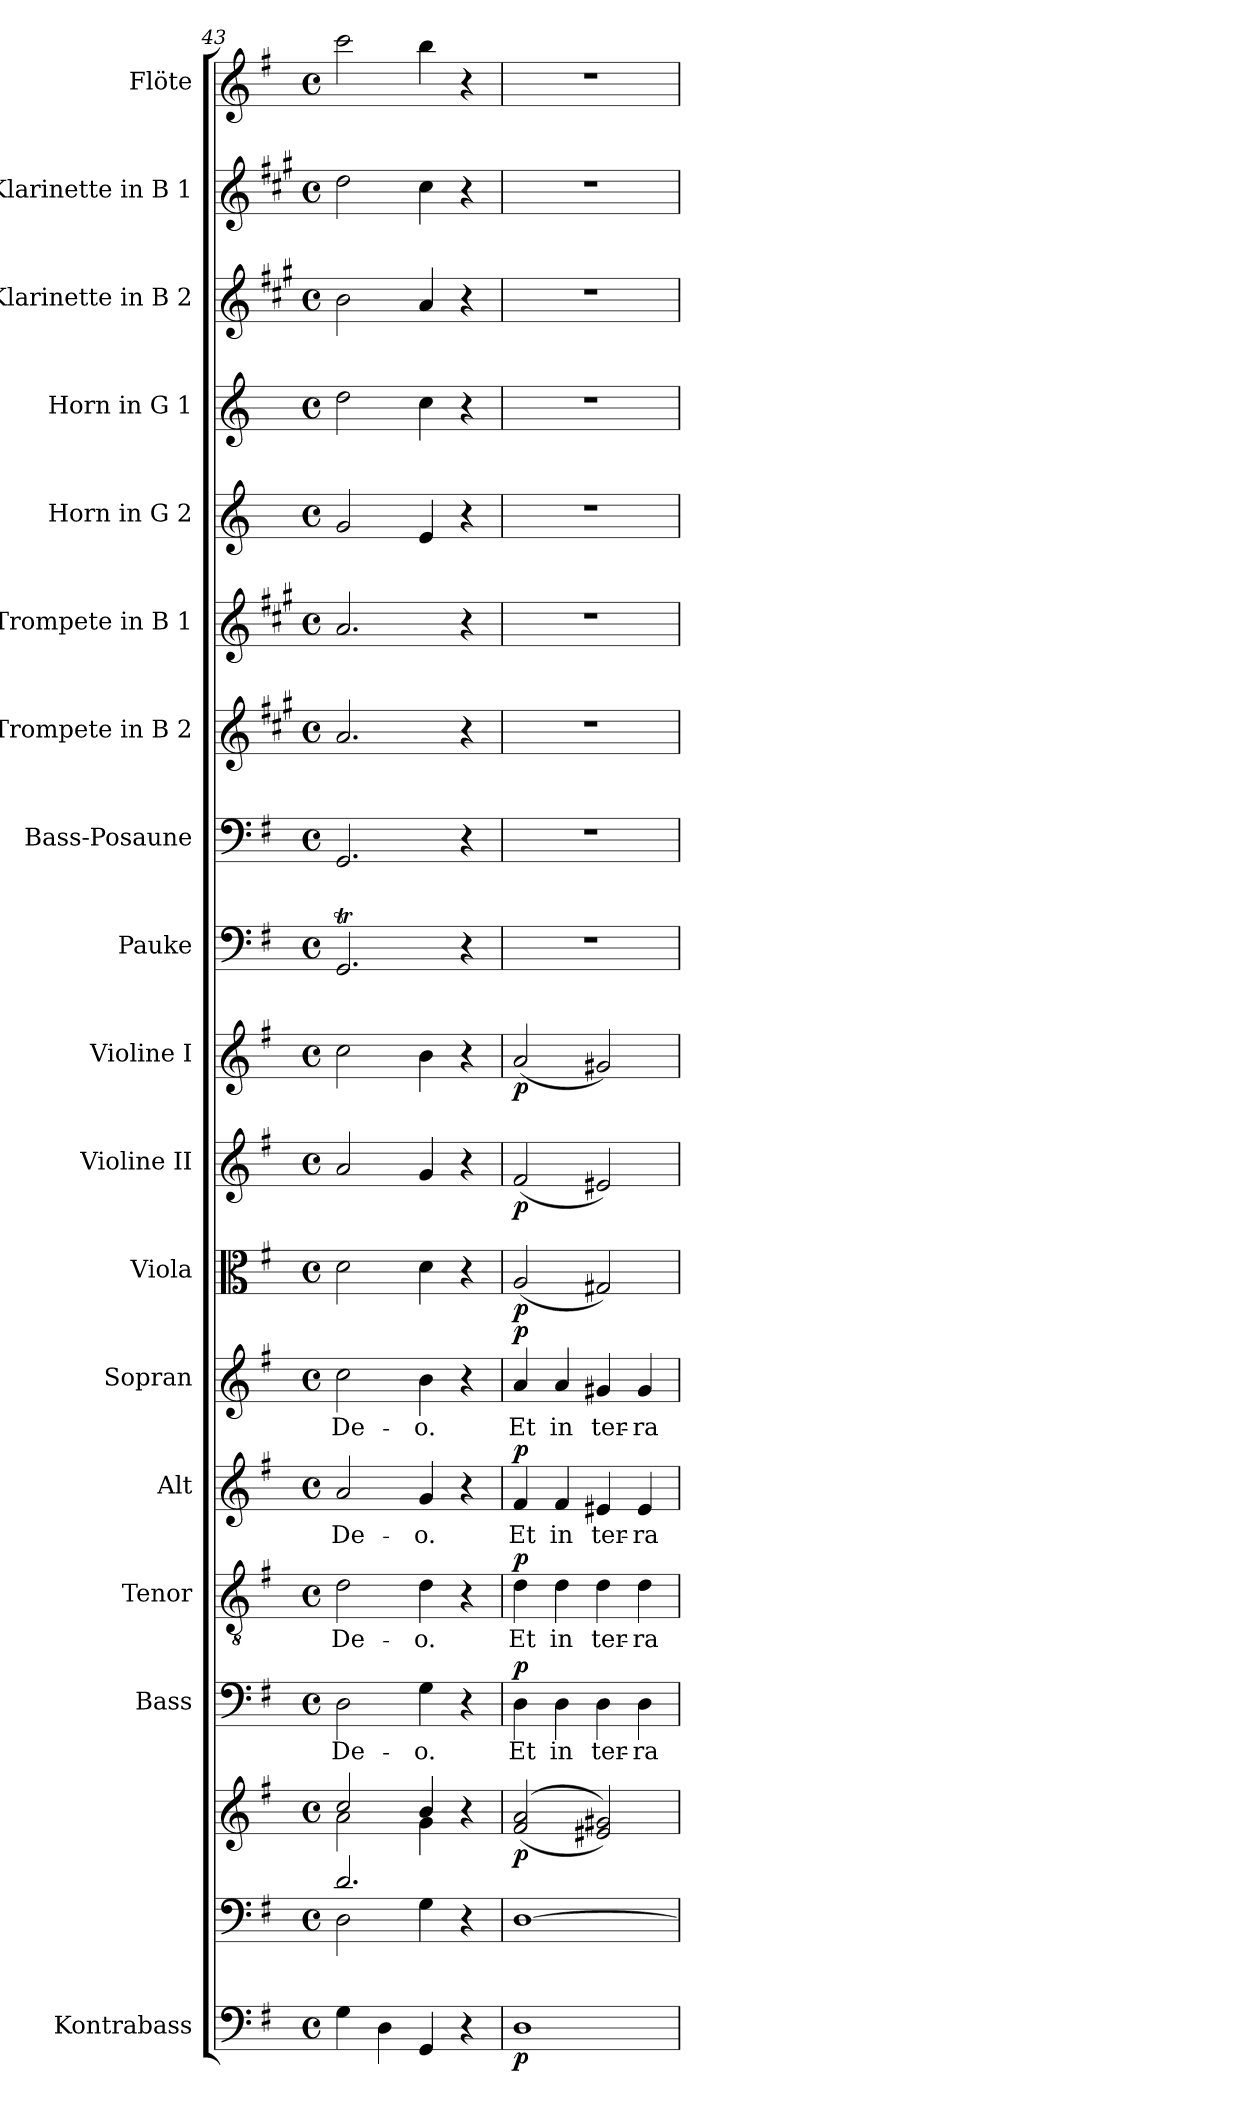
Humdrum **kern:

**kern	**dynam	**kern	**kern	**dynam	**kern	**text	**dynam	**kern	**text	**dynam	**kern	**text	**dynam	**kern	**text	**dynam	**kern	**dynam	**kern	**dynam	**kern	**dynam	**kern	**kern	**kern	**kern	**kern	**kern	**kern	**kern	**kern
*part18	*part18	*part17	*part17	*part17	*part16	*part16	*part16	*part15	*part15	*part15	*part14	*part14	*part14	*part13	*part13	*part13	*part12	*part12	*part11	*part11	*part10	*part10	*part9	*part8	*part7	*part6	*part5	*part4	*part3	*part2	*part1
*staff19	*staff19	*staff18	*staff17	*staff17/18	*staff16	*staff16	*staff16	*staff15	*staff15	*staff15	*staff14	*staff14	*staff14	*staff13	*staff13	*staff13	*staff12	*staff12	*staff11	*staff11	*staff10	*staff10	*staff9	*staff8	*staff7	*staff6	*staff5	*staff4	*staff3	*staff2	*staff1
*I"Kontrabass	*	*	*	*	*I"Bass	*	*	*I"Tenor	*	*	*I"Alt	*	*	*I"Sopran	*	*	*I"Viola	*	*I"Violine II	*	*I"Violine I	*	*I"Pauke	*I"Bass-Posaune	*I"Trompete in B 2	*I"Trompete in B 1	*I"Horn in G 2	*I"Horn in G 1	*I"Klarinette in B 2	*I"Klarinette in B 1	*I"Flöte
*I'Kb.	*	*	*	*	*I'B	*	*	*I'T	*	*	*I'A	*	*	*I'S	*	*	*I'Vla.	*	*I'Vl. II	*	*I'Vl. I	*	*I'Pk.	*I'B. Pos.	*	*	*I'Hrn. 2	*I'Hrn. 1	*	*	*I'Fl.
*clefF4	*	*clefF4	*clefG2	*	*clefF4	*	*	*clefGv2	*	*	*clefG2	*	*	*clefG2	*	*	*clefC3	*	*clefG2	*	*clefG2	*	*clefF4	*clefF4	*clefG2	*clefG2	*clefG2	*clefG2	*clefG2	*clefG2	*clefG2
*ITrd7c12	*	*	*	*	*	*	*	*	*	*	*	*	*	*	*	*	*	*	*	*	*	*	*	*	*ITrd1c2	*ITrd1c2	*ITrd3c5	*ITrd3c5	*ITrd1c2	*ITrd1c2	*
*k[f#]	*	*k[f#]	*k[f#]	*	*k[f#]	*	*	*k[f#]	*	*	*k[f#]	*	*	*k[f#]	*	*	*k[f#]	*	*k[f#]	*	*k[f#]	*	*k[f#]	*k[f#]	*k[f#]	*k[f#]	*k[f#]	*k[f#]	*k[f#]	*k[f#]	*k[f#]
*G:	*	*G:	*G:	*	*G:	*	*	*G:	*	*	*G:	*	*	*G:	*	*	*G:	*	*G:	*	*G:	*	*G:	*G:	*G:	*G:	*G:	*G:	*G:	*G:	*G:
*M4/4	*	*M4/4	*M4/4	*	*M4/4	*	*	*M4/4	*	*	*M4/4	*	*	*M4/4	*	*	*M4/4	*	*M4/4	*	*M4/4	*	*M4/4	*M4/4	*M4/4	*M4/4	*M4/4	*M4/4	*M4/4	*M4/4	*M4/4
*met(c)	*	*met(c)	*met(c)	*	*met(c)	*	*	*met(c)	*	*	*met(c)	*	*	*met(c)	*	*	*met(c)	*	*met(c)	*	*met(c)	*	*met(c)	*met(c)	*met(c)	*met(c)	*met(c)	*met(c)	*met(c)	*met(c)	*met(c)
=43	=43	=43	=43	=43	=43	=43	=43	=43	=43	=43	=43	=43	=43	=43	=43	=43	=43	=43	=43	=43	=43	=43	=43	=43	=43	=43	=43	=43	=43	=43	=43
*	*	*^	*^	*	*	*	*	*	*	*	*	*	*	*	*	*	*	*	*	*	*	*	*	*	*	*	*	*	*	*	*
!	!	!	!	!	!	!	!	!LO:LY:b	!	!	!LO:LY:b	!	!	!LO:LY:b	!	!	!LO:LY:b	!	!	!	!	!	!	!	!	!	!	!	!	!	!	!	!
4GG\	.	2.d/	2D\	2cc/	2a\	.	2D\	De-	.	2d\	De-	.	2a/	De-	.	2cc\	De-	.	2d\	.	2a/	.	2cc\	.	2.GGT/	2.GG/	2.g/	2.g/	2d/	2a\	2a\	2cc\	2ccc\
4DD\	.	.	.	.	.	.	.	.	.	.	.	.	.	.	.	.	.	.	.	.	.	.	.	.	.	.	.	.	.	.	.	.	.
!	!	!	!	!	!	!	!	!LO:LY:b	!	!	!LO:LY:b	!	!	!LO:LY:b	!	!	!LO:LY:b	!	!	!	!	!	!	!	!	!	!	!	!	!	!	!	!
4GGG/	.	.	4G\	4b/	4g\	.	4G\	-o.	.	4d\	-o.	.	4g/	-o.	.	4b\	-o.	.	4d\	.	4g/	.	4b\	.	.	.	.	.	4B/	4g\	4g/	4b\	4bb\
4r	.	4r	4ryy	4r	4ryy	.	4r	.	.	4r	.	.	4r	.	.	4r	.	.	4r	.	4r	.	4r	.	4r	4r	4r	4r	4r	4r	4r	4r	4r
=44	=44	=44	=44	=44	=44	=44	=44	=44	=44	=44	=44	=44	=44	=44	=44	=44	=44	=44	=44	=44	=44	=44	=44	=44	=44	=44	=44	=44	=44	=44	=44	=44	=44
!	!LO:DY:b	!	!	!	!	!LO:DY:b	!	!LO:LY:b	!LO:DY:a	!	!LO:LY:b	!LO:DY:a	!	!LO:LY:b	!LO:DY:a	!	!LO:LY:b	!LO:DY:a	!	!LO:DY:b	!	!LO:DY:b	!	!LO:DY:b	!	!	!	!	!	!	!	!	!
*	*	*v	*v	*	*	*	*	*	*	*	*	*	*	*	*	*	*	*	*	*	*	*	*	*	*	*	*	*	*	*	*	*	*
*	*	*	*v	*v	*	*	*	*	*	*	*	*	*	*	*	*	*	*	*	*	*	*	*	*	*	*	*	*	*	*	*	*
1DD	p	[1D	((<2f#/ 2a/	p	4D\	Et	p	4d\	Et	p	4f#/	Et	p	4a/	Et	p	(<2A/	p	(<2f#/	p	(<2a/	p	1r	1r	1r	1r	1r	1r	1r	1r	1r
!	!	!	!	!	!	!LO:LY:b	!	!	!LO:LY:b	!	!	!LO:LY:b	!	!	!LO:LY:b	!	!	!	!	!	!	!	!	!	!	!	!	!	!	!	!
.	.	.	.	.	4D\	in	.	4d\	in	.	4f#/	in	.	4a/	in	.	.	.	.	.	.	.	.	.	.	.	.	.	.	.	.
!	!	!	!	!	!	!LO:LY:b	!	!	!LO:LY:b	!	!	!LO:LY:b	!	!	!LO:LY:b	!	!	!	!	!	!	!	!	!	!	!	!	!	!	!	!
.	.	.	2e#X/ 2g#X/))	.	4D\	ter-	.	4d\	ter-	.	4e#X/	ter-	.	4g#X/	ter-	.	2G#X/)	.	2e#X/)	.	2g#X/)	.	.	.	.	.	.	.	.	.	.
!	!	!	!	!	!	!LO:LY:b	!	!	!LO:LY:b	!	!	!LO:LY:b	!	!	!LO:LY:b	!	!	!	!	!	!	!	!	!	!	!	!	!	!	!	!
.	.	.	.	.	4D\	-ra	.	4d\	-ra	.	4e#/	-ra	.	4g#/	-ra	.	.	.	.	.	.	.	.	.	.	.	.	.	.	.	.
=	=	=	=	=	=	=	=	=	=	=	=	=	=	=	=	=	=	=	=	=	=	=	=	=	=	=	=	=	=	=	=
*-	*-	*-	*-	*-	*-	*-	*-	*-	*-	*-	*-	*-	*-	*-	*-	*-	*-	*-	*-	*-	*-	*-	*-	*-	*-	*-	*-	*-	*-	*-	*-
